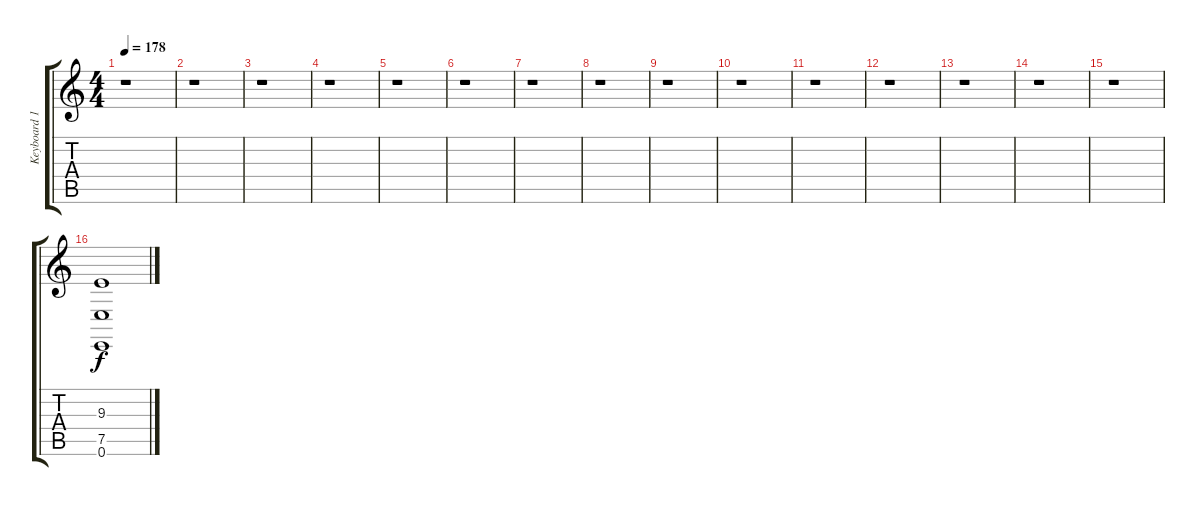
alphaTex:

\track ("Keyboard 1" "Keyboard 1") {mute instrument stringensemble1}
\staff {score tabs}
\tuning (E4 B3 G3 D3 A2 E2) {hide}
\ts (4 4)
\tempo 178
\clef g2
\ks c
r.1{dy f} |
r.1 |
r.1 |
r.1 |
r.1 |
r.1 |
r.1 |
r.1 |
r.1 |
r.1 |
r.1 |
r.1 |
r.1 |
r.1 |
r.1 |
(9.3 7.5 0.6).1{volume 9 instrument stringensemble1}
